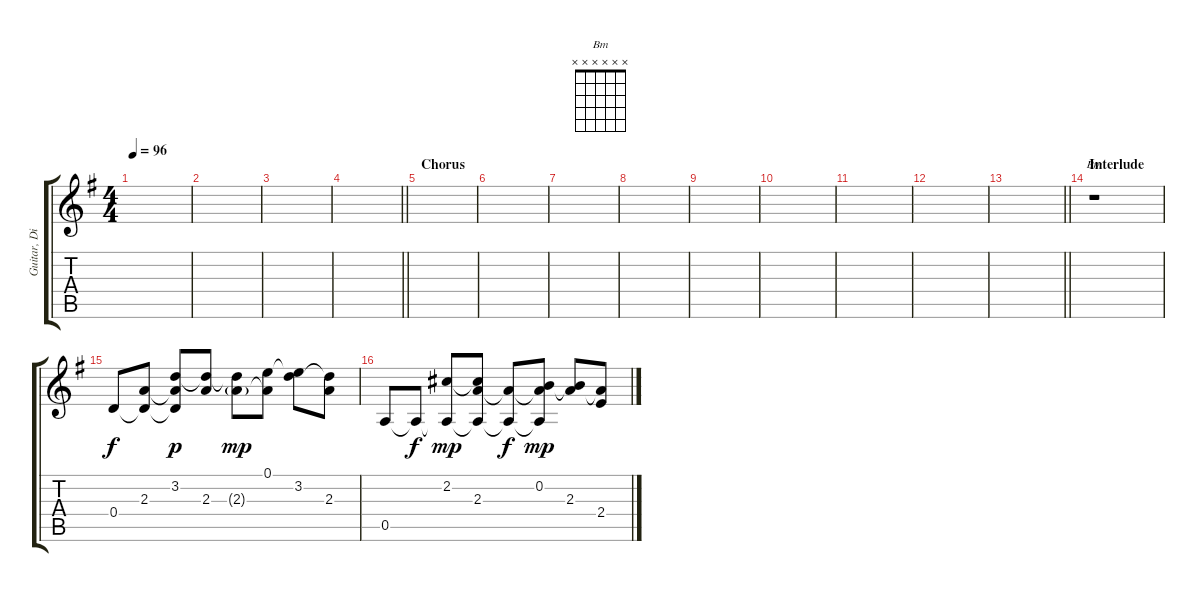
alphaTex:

\track ("Guitar, Distortion" "Guitar, Di") {instrument distortionguitar}
\staff {score tabs}
\tuning (E4 B3 G3 D3 A2 E2) {hide}
\chord ("Bm" x x x x x x)
\ts (4 4)
\tempo 96
\clef g2
\ks g
|
|
|
\barLineRight lightlight
|
\section ("" "Chorus ")
|
|
|
|
|
|
|
|
\barLineRight lightlight
|
\section ("" "Interlude")
r.1{ch "Bm"} |
0.4.8 (2.3 0.4{t}).8 (3.2 2.3{t} 0.4{t}).8{dy p} (3.2{t} 2.3).8 (3.2{t} 2.3{g}).8{dy mp} (0.1 2.3{t}).8 (0.1{t} 3.2).8 (3.2{t} 2.3).8 |
0.5.8 0.5{t}.8{dy f} (2.2 0.5{t}).8{dy mp} (2.2{t} 2.3 0.5{t}).8 (2.3{t} 0.5{t}).8{dy f} (0.2 2.3{t} 0.5{t}).8{dy mp} (0.2{t} 2.3).8 (2.3{t} 2.4).8
